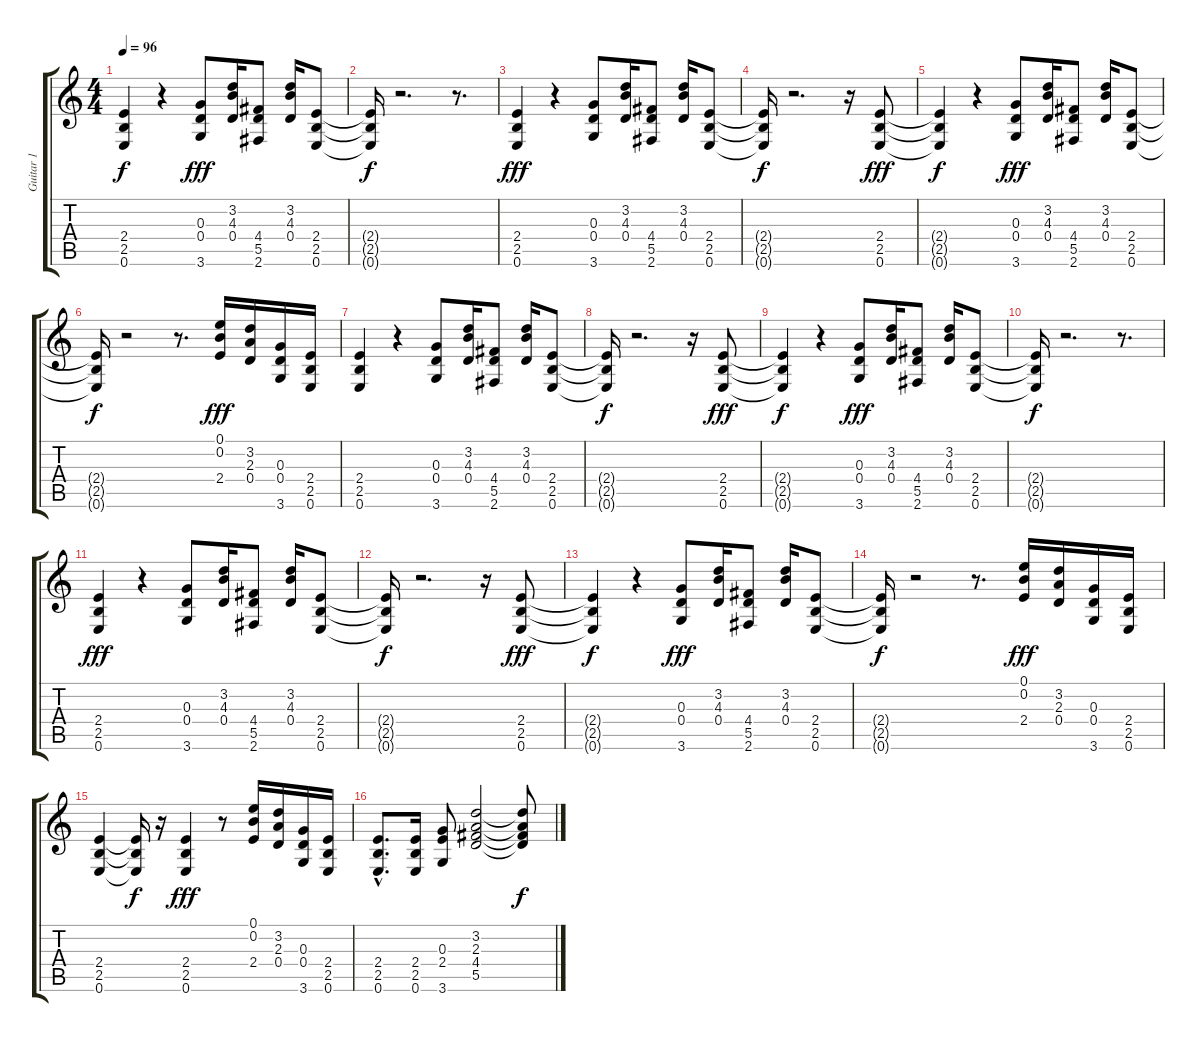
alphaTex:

\track ("Guitar 1" "Guitar 1") {instrument distortionguitar}
\staff {score tabs}
\tuning (E4 B3 G3 D3 A2 E2) {hide}
\ts (4 4)
\tempo 96
\clef g2
\ks c
(2.4{t} 2.5{t} 0.6{t}).4{dy f} r.4 (0.3 0.4 3.6).8{dy fff} (3.2 4.3 0.4).16 (4.4 5.5 2.6).8 (3.2 4.3 0.4).16 (2.4 2.5 0.6).8 |
(2.4{t} 2.5{t} 0.6{t}).16{dy f} r.2{d} r.8{d} |
(2.4 2.5 0.6).4{dy fff} r.4 (0.3 0.4 3.6).8 (3.2 4.3 0.4).16 (4.4 5.5 2.6).8 (3.2 4.3 0.4).16 (2.4 2.5 0.6).8 |
(2.4{t} 2.5{t} 0.6{t}).16{dy f} r.2{d} r.16 (2.4 2.5 0.6).8{dy fff} |
(2.4{t} 2.5{t} 0.6{t}).4{dy f} r.4 (0.3 0.4 3.6).8{dy fff} (3.2 4.3 0.4).16 (4.4 5.5 2.6).8 (3.2 4.3 0.4).16 (2.4 2.5 0.6).8 |
(2.4{t} 2.5{t} 0.6{t}).16{dy f} r.2 r.8{d} (0.1 0.2 2.4).16{dy fff} (3.2 2.3 0.4).16 (0.3 0.4 3.6).16 (2.4 2.5 0.6).16 |
(2.4 2.5 0.6).4 r.4 (0.3 0.4 3.6).8 (3.2 4.3 0.4).16 (4.4 5.5 2.6).8 (3.2 4.3 0.4).16 (2.4 2.5 0.6).8 |
(2.4{t} 2.5{t} 0.6{t}).16{dy f} r.2{d} r.16 (2.4 2.5 0.6).8{dy fff} |
(2.4{t} 2.5{t} 0.6{t}).4{dy f} r.4 (0.3 0.4 3.6).8{dy fff} (3.2 4.3 0.4).16 (4.4 5.5 2.6).8 (3.2 4.3 0.4).16 (2.4 2.5 0.6).8 |
(2.4{t} 2.5{t} 0.6{t}).16{dy f} r.2{d} r.8{d} |
(2.4 2.5 0.6).4{dy fff} r.4 (0.3 0.4 3.6).8 (3.2 4.3 0.4).16 (4.4 5.5 2.6).8 (3.2 4.3 0.4).16 (2.4 2.5 0.6).8 |
(2.4{t} 2.5{t} 0.6{t}).16{dy f} r.2{d} r.16 (2.4 2.5 0.6).8{dy fff} |
(2.4{t} 2.5{t} 0.6{t}).4{dy f} r.4 (0.3 0.4 3.6).8{dy fff} (3.2 4.3 0.4).16 (4.4 5.5 2.6).8 (3.2 4.3 0.4).16 (2.4 2.5 0.6).8 |
(2.4{t} 2.5{t} 0.6{t}).16{dy f} r.2 r.8{d} (0.1 0.2 2.4).16{dy fff} (3.2 2.3 0.4).16 (0.3 0.4 3.6).16 (2.4 2.5 0.6).16 |
(2.4 2.5 0.6).4 (2.4{t} 2.5{t} 0.6{t}).16{dy f} r.16 (2.4 2.5 0.6).4{dy fff} r.8 (0.1 0.2 2.4).16 (3.2 2.3 0.4).16 (0.3 0.4 3.6).16 (2.4 2.5 0.6).16 |
(2.4{hac} 2.5{hac} 0.6{hac}).8{d} (2.4 2.5 0.6).16 (0.3 2.4 3.6).8 (3.2 2.3 4.4 5.5).2 (3.2{t} 2.3{t} 4.4{t} 5.5{t}).8{dy f}
